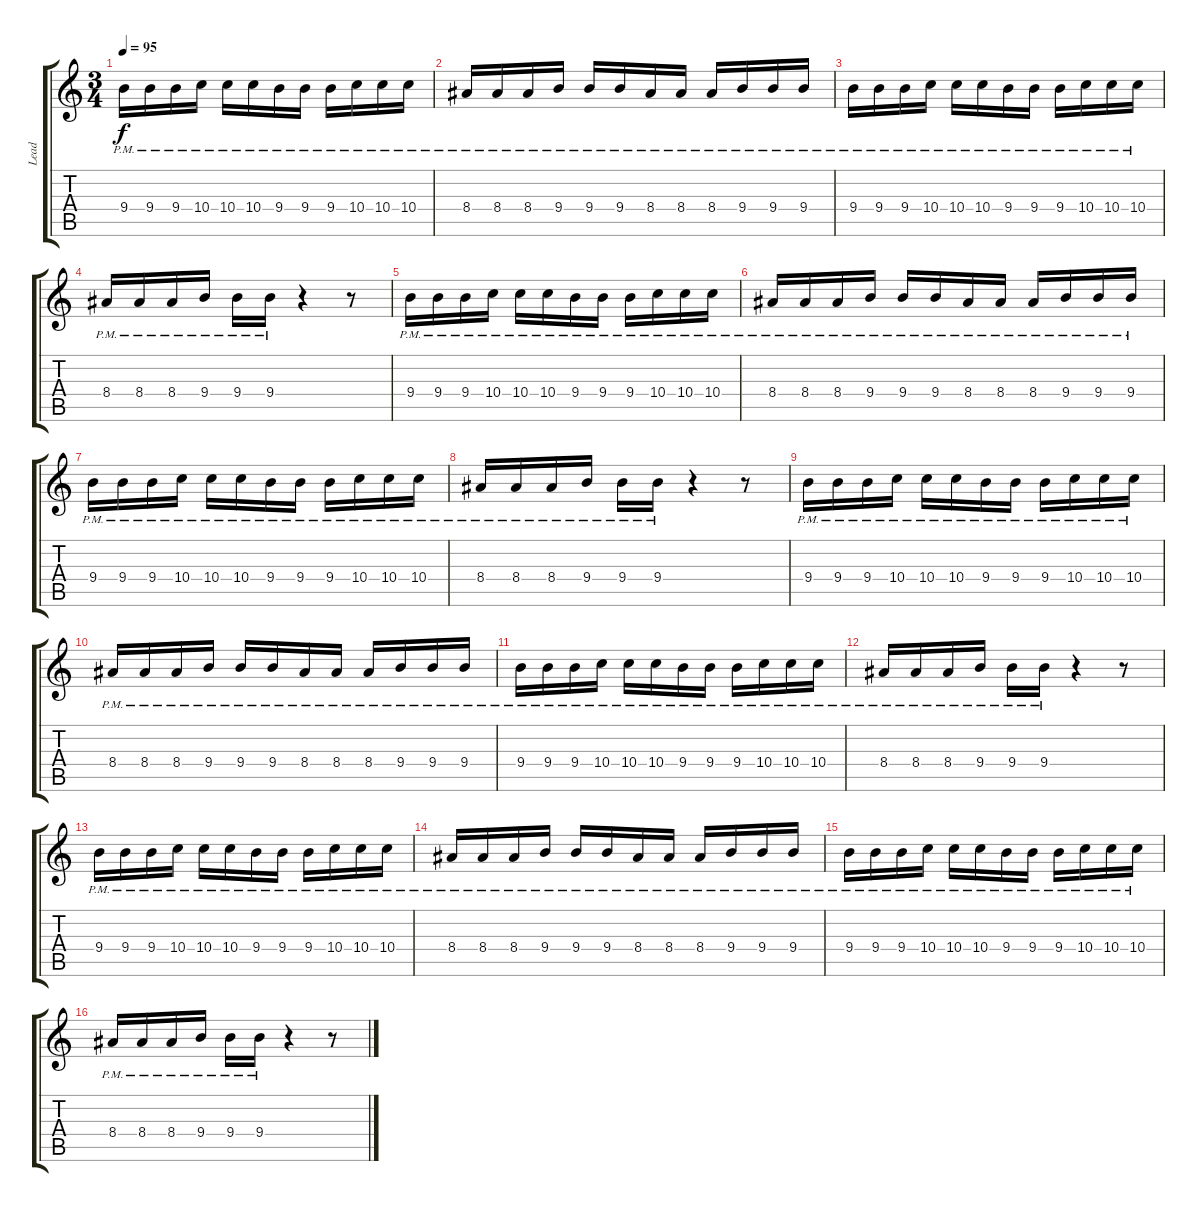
\track ("Lead" "Lead") {instrument distortionguitar}
\staff {score tabs}
\tuning (E4 B3 G3 D3 A2 E2) {hide}
\ts (3 4)
\tempo 95
\clef g2
\ks c
9.4{pm}.16{dy f instrument distortionguitar} 9.4{pm}.16 9.4{pm}.16 10.4{pm}.16 10.4{pm}.16 10.4{pm}.16 9.4{pm}.16 9.4{pm}.16 9.4{pm}.16 10.4{pm}.16 10.4{pm}.16 10.4{pm}.16 |
8.4{pm}.16 8.4{pm}.16 8.4{pm}.16 9.4{pm}.16 9.4{pm}.16 9.4{pm}.16 8.4{pm}.16 8.4{pm}.16 8.4{pm}.16 9.4{pm}.16 9.4{pm}.16 9.4{pm}.16 |
9.4{pm}.16 9.4{pm}.16 9.4{pm}.16 10.4{pm}.16 10.4{pm}.16 10.4{pm}.16 9.4{pm}.16 9.4{pm}.16 9.4{pm}.16 10.4{pm}.16 10.4{pm}.16 10.4{pm}.16 |
8.4{pm}.16 8.4{pm}.16 8.4{pm}.16 9.4{pm}.16 9.4{pm}.16 9.4{pm}.16 r.4 r.8 |
9.4{pm}.16 9.4{pm}.16 9.4{pm}.16 10.4{pm}.16 10.4{pm}.16 10.4{pm}.16 9.4{pm}.16 9.4{pm}.16 9.4{pm}.16 10.4{pm}.16 10.4{pm}.16 10.4{pm}.16 |
8.4{pm}.16 8.4{pm}.16 8.4{pm}.16 9.4{pm}.16 9.4{pm}.16 9.4{pm}.16 8.4{pm}.16 8.4{pm}.16 8.4{pm}.16 9.4{pm}.16 9.4{pm}.16 9.4{pm}.16 |
9.4{pm}.16 9.4{pm}.16 9.4{pm}.16 10.4{pm}.16 10.4{pm}.16 10.4{pm}.16 9.4{pm}.16 9.4{pm}.16 9.4{pm}.16 10.4{pm}.16 10.4{pm}.16 10.4{pm}.16 |
8.4{pm}.16 8.4{pm}.16 8.4{pm}.16 9.4{pm}.16 9.4{pm}.16 9.4{pm}.16 r.4 r.8 |
9.4{pm}.16 9.4{pm}.16 9.4{pm}.16 10.4{pm}.16 10.4{pm}.16 10.4{pm}.16 9.4{pm}.16 9.4{pm}.16 9.4{pm}.16 10.4{pm}.16 10.4{pm}.16 10.4{pm}.16 |
8.4{pm}.16 8.4{pm}.16 8.4{pm}.16 9.4{pm}.16 9.4{pm}.16 9.4{pm}.16 8.4{pm}.16 8.4{pm}.16 8.4{pm}.16 9.4{pm}.16 9.4{pm}.16 9.4{pm}.16 |
9.4{pm}.16 9.4{pm}.16 9.4{pm}.16 10.4{pm}.16 10.4{pm}.16 10.4{pm}.16 9.4{pm}.16 9.4{pm}.16 9.4{pm}.16 10.4{pm}.16 10.4{pm}.16 10.4{pm}.16 |
8.4{pm}.16 8.4{pm}.16 8.4{pm}.16 9.4{pm}.16 9.4{pm}.16 9.4{pm}.16 r.4 r.8 |
9.4{pm}.16 9.4{pm}.16 9.4{pm}.16 10.4{pm}.16 10.4{pm}.16 10.4{pm}.16 9.4{pm}.16 9.4{pm}.16 9.4{pm}.16 10.4{pm}.16 10.4{pm}.16 10.4{pm}.16 |
8.4{pm}.16 8.4{pm}.16 8.4{pm}.16 9.4{pm}.16 9.4{pm}.16 9.4{pm}.16 8.4{pm}.16 8.4{pm}.16 8.4{pm}.16 9.4{pm}.16 9.4{pm}.16 9.4{pm}.16 |
9.4{pm}.16 9.4{pm}.16 9.4{pm}.16 10.4{pm}.16 10.4{pm}.16 10.4{pm}.16 9.4{pm}.16 9.4{pm}.16 9.4{pm}.16 10.4{pm}.16 10.4{pm}.16 10.4{pm}.16 |
8.4{pm}.16 8.4{pm}.16 8.4{pm}.16 9.4{pm}.16 9.4{pm}.16 9.4{pm}.16 r.4 r.8
